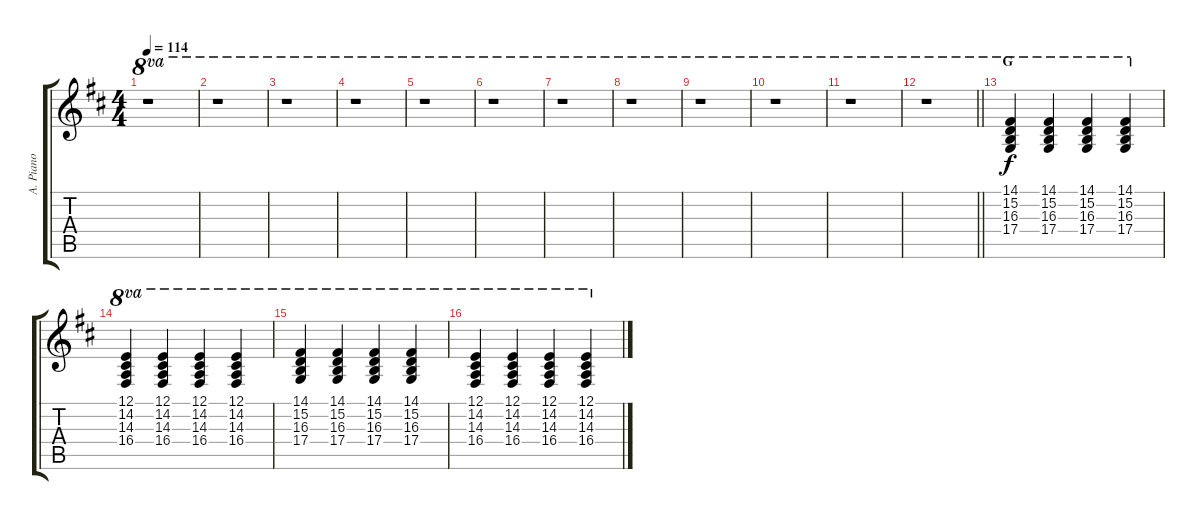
\track ("A. Piano" "A. Piano") {instrument acousticgrandpiano}
\staff {score tabs}
\tuning (E4 B3 G3 D3 A2 E2) {hide}
\ts (4 4)
\tempo 114
\clef g2
\ks d
r.1{ot 8va dy f} |
r.1{ot 8va} |
r.1{ot 8va} |
r.1{ot 8va} |
r.1{ot 8va} |
r.1{ot 8va} |
r.1{ot 8va} |
r.1{ot 8va} |
r.1{ot 8va} |
r.1{ot 8va} |
r.1{ot 8va} |
\barLineRight lightlight
r.1{ot 8va} |
\section ("" "G")
(14.1 15.2 16.3 17.4).4{ot 8va} (14.1 15.2 16.3 17.4).4{ot 8va} (14.1 15.2 16.3 17.4).4{ot 8va} (14.1 15.2 16.3 17.4).4{ot 8va} |
(12.1 14.2 14.3 16.4).4{ot 8va} (12.1 14.2 14.3 16.4).4{ot 8va} (12.1 14.2 14.3 16.4).4{ot 8va} (12.1 14.2 14.3 16.4).4{ot 8va} |
(14.1 15.2 16.3 17.4).4{ot 8va} (14.1 15.2 16.3 17.4).4{ot 8va} (14.1 15.2 16.3 17.4).4{ot 8va} (14.1 15.2 16.3 17.4).4{ot 8va} |
(12.1 14.2 14.3 16.4).4{ot 8va} (12.1 14.2 14.3 16.4).4{ot 8va} (12.1 14.2 14.3 16.4).4{ot 8va} (12.1 14.2 14.3 16.4).4{ot 8va}
